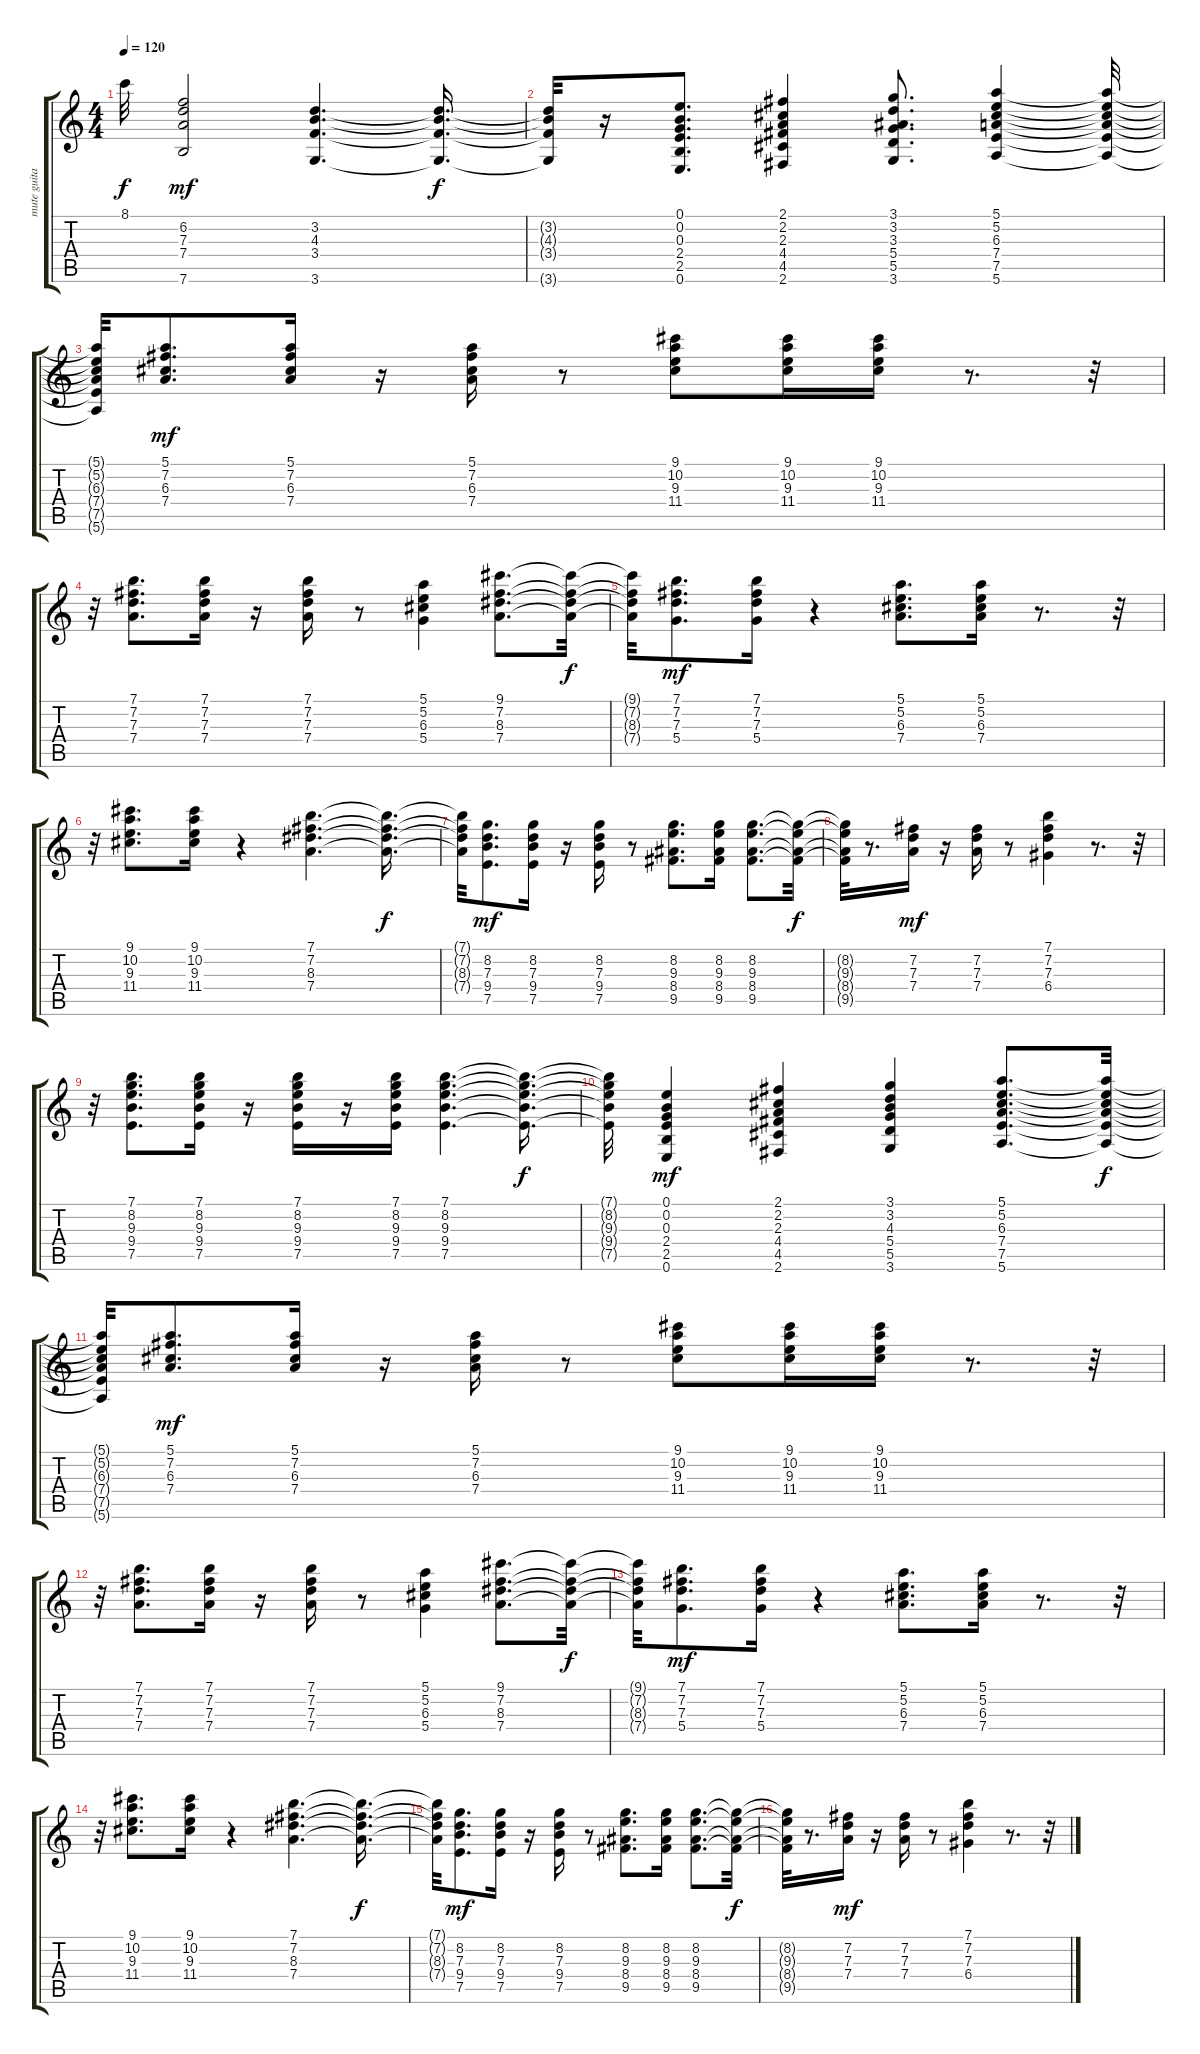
\track ("mute guitar" "mute guita") {instrument electricguitarjazz}
\staff {score tabs}
\tuning (E4 B3 G3 D3 A2 E2) {hide}
\ts (4 4)
\tempo 120
\clef g2
\ks c
8.1{t}.32{dy f} (6.2 7.3 7.4 7.6).2{dy mf} (3.2 4.3 3.4 3.6).4{d} (3.2{t} 4.3{t} 3.4{t} 3.6{t}).16{d dy f} |
(3.2{t} 4.3{t} 3.4{t} 3.6{t}).32 r.16 (0.1 0.2 0.3 2.4 2.5 0.6).8{d} (2.1 2.2 2.3 4.4 4.5 2.6).4 (3.1 3.2 3.3 5.4 5.5 3.6).8{d} (5.1 5.2 6.3 7.4 7.5 5.6).4 (5.1{t} 5.2{t} 6.3{t} 7.4{t} 7.5{t} 5.6{t}).32 |
(5.1{t} 5.2{t} 6.3{t} 7.4{t} 7.5{t} 5.6{t}).32 (5.1 7.2 6.3 7.4).8{d dy mf} (5.1 7.2 6.3 7.4).16 r.16 (5.1 7.2 6.3 7.4).16 r.8 (9.1 10.2 9.3 11.4).8 (9.1 10.2 9.3 11.4).16 (9.1 10.2 9.3 11.4).16 r.8{d} r.32 |
r.32 (7.1 7.2 7.3 7.4).8{d} (7.1 7.2 7.3 7.4).16 r.16 (7.1 7.2 7.3 7.4).16 r.8 (5.1 5.2 6.3 5.4).4 (9.1 7.2 8.3 7.4).8{d} (9.1{t} 7.2{t} 8.3{t} 7.4{t}).32{dy f} |
(9.1{t} 7.2{t} 8.3{t} 7.4{t}).32 (7.1 7.2 7.3 5.4).8{d dy mf} (7.1 7.2 7.3 5.4).16 r.4 (5.1 5.2 6.3 7.4).8{d} (5.1 5.2 6.3 7.4).16 r.8{d} r.32 |
r.32 (9.1 10.2 9.3 11.4).8{d} (9.1 10.2 9.3 11.4).16 r.4 (7.1 7.2 8.3 7.4).4{d} (7.1{t} 7.2{t} 8.3{t} 7.4{t}).16{d dy f} |
(7.1{t} 7.2{t} 8.3{t} 7.4{t}).32 (8.2 7.3 9.4 7.5).8{d dy mf} (8.2 7.3 9.4 7.5).16 r.16 (8.2 7.3 9.4 7.5).16 r.8 (8.2 9.3 8.4 9.5).8{d} (8.2 9.3 8.4 9.5).16 (8.2 9.3 8.4 9.5).8{d} (8.2{t} 9.3{t} 8.4{t} 9.5{t}).32{dy f} |
(8.2{t} 9.3{t} 8.4{t} 9.5{t}).32 r.8{d} (7.2 7.3 7.4).16{dy mf} r.16 (7.2 7.3 7.4).16 r.8 (7.1 7.2 7.3 6.4).4 r.8{d} r.32 |
r.32 (7.1 8.2 9.3 9.4 7.5).8{d} (7.1 8.2 9.3 9.4 7.5).16 r.16 (7.1 8.2 9.3 9.4 7.5).16 r.16 (7.1 8.2 9.3 9.4 7.5).16 (7.1 8.2 9.3 9.4 7.5).4{d} (7.1{t} 8.2{t} 9.3{t} 9.4{t} 7.5{t}).16{d dy f} |
(7.1{t} 8.2{t} 9.3{t} 9.4{t} 7.5{t}).32 (0.1 0.2 0.3 2.4 2.5 0.6).4{dy mf} (2.1 2.2 2.3 4.4 4.5 2.6).4 (3.1 3.2 4.3 5.4 5.5 3.6).4 (5.1 5.2 6.3 7.4 7.5 5.6).8{d} (5.1{t} 5.2{t} 6.3{t} 7.4{t} 7.5{t} 5.6{t}).32{dy f} |
(5.1{t} 5.2{t} 6.3{t} 7.4{t} 7.5{t} 5.6{t}).32 (5.1 7.2 6.3 7.4).8{d dy mf} (5.1 7.2 6.3 7.4).16 r.16 (5.1 7.2 6.3 7.4).16 r.8 (9.1 10.2 9.3 11.4).8 (9.1 10.2 9.3 11.4).16 (9.1 10.2 9.3 11.4).16 r.8{d} r.32 |
r.32 (7.1 7.2 7.3 7.4).8{d} (7.1 7.2 7.3 7.4).16 r.16 (7.1 7.2 7.3 7.4).16 r.8 (5.1 5.2 6.3 5.4).4 (9.1 7.2 8.3 7.4).8{d} (9.1{t} 7.2{t} 8.3{t} 7.4{t}).32{dy f} |
(9.1{t} 7.2{t} 8.3{t} 7.4{t}).32 (7.1 7.2 7.3 5.4).8{d dy mf} (7.1 7.2 7.3 5.4).16 r.4 (5.1 5.2 6.3 7.4).8{d} (5.1 5.2 6.3 7.4).16 r.8{d} r.32 |
r.32 (9.1 10.2 9.3 11.4).8{d} (9.1 10.2 9.3 11.4).16 r.4 (7.1 7.2 8.3 7.4).4{d} (7.1{t} 7.2{t} 8.3{t} 7.4{t}).16{d dy f} |
(7.1{t} 7.2{t} 8.3{t} 7.4{t}).32 (8.2 7.3 9.4 7.5).8{d dy mf} (8.2 7.3 9.4 7.5).16 r.16 (8.2 7.3 9.4 7.5).16 r.8 (8.2 9.3 8.4 9.5).8{d} (8.2 9.3 8.4 9.5).16 (8.2 9.3 8.4 9.5).8{d} (8.2{t} 9.3{t} 8.4{t} 9.5{t}).32{dy f} |
(8.2{t} 9.3{t} 8.4{t} 9.5{t}).32 r.8{d} (7.2 7.3 7.4).16{dy mf} r.16 (7.2 7.3 7.4).16 r.8 (7.1 7.2 7.3 6.4).4 r.8{d} r.32
